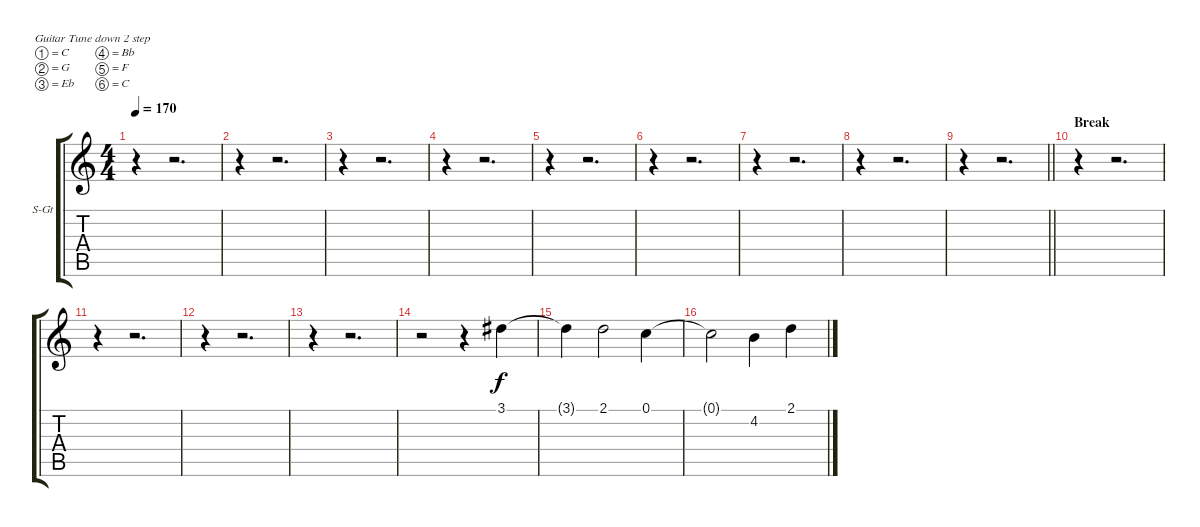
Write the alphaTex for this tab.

\bracketExtendMode groupsimilarinstruments
\firstSystemTrackNameOrientation horizontal
\otherSystemsTrackNameOrientation horizontal
\track ("Josh Homme [Vocals]" "S-Gt") {instrument lead6voice}
\staff {score tabs}
\tuning (C4 G3 Eb3 Bb2 F2 C2)
\displaytranspose 12
\ts (4 4)
\tempo 170
\clef g2
\ks c
r.4{dy f} r.2{d} |
r.4 r.2{d} |
r.4 r.2{d} |
r.4 r.2{d} |
r.4 r.2{d} |
r.4 r.2{d} |
r.4 r.2{d} |
r.4 r.2{d} |
\barLineRight lightlight
r.4 r.2{d} |
\section ("" "Break")
r.4 r.2{d} |
r.4 r.2{d} |
r.4 r.2{d} |
r.4 r.2{d} |
r.2 r.4 3.1.4 |
3.1{t}.4 2.1.2 0.1.4 |
0.1{t}.2 4.2.4 2.1.4
